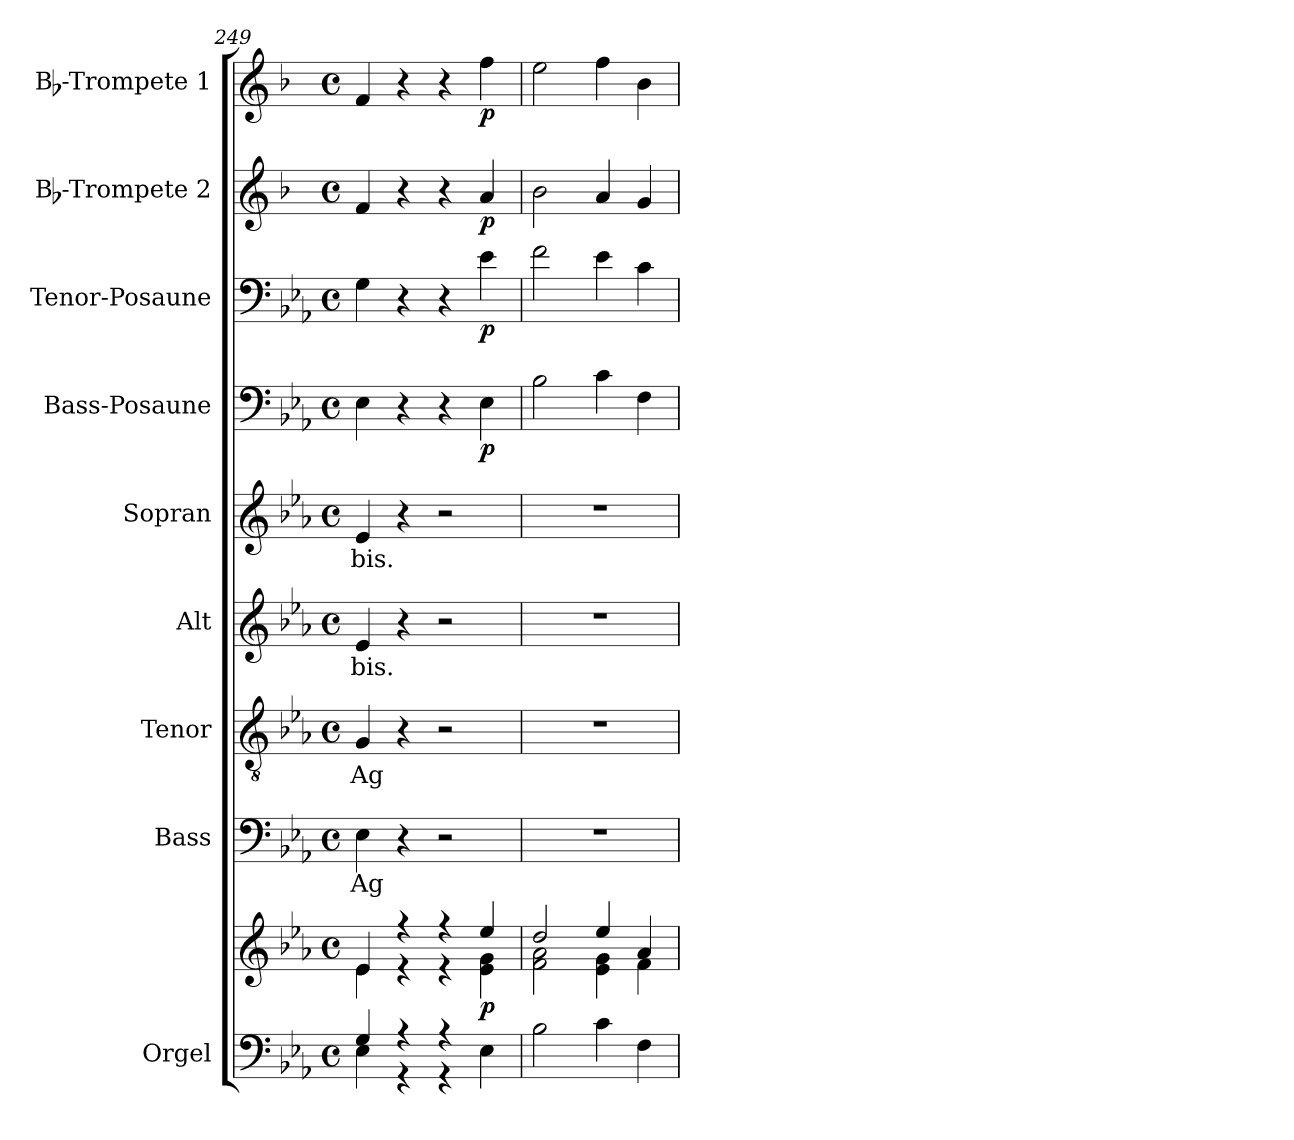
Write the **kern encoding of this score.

**kern	**kern	**dynam	**kern	**text	**kern	**text	**kern	**text	**kern	**text	**kern	**dynam	**kern	**dynam	**kern	**dynam	**kern	**dynam
*part9	*part9	*part9	*part8	*part8	*part7	*part7	*part6	*part6	*part5	*part5	*part4	*part4	*part3	*part3	*part2	*part2	*part1	*part1
*staff10	*staff9	*staff9/10	*staff8	*staff8	*staff7	*staff7	*staff6	*staff6	*staff5	*staff5	*staff4	*staff4	*staff3	*staff3	*staff2	*staff2	*staff1	*staff1
*I"Orgel	*	*	*I"Bass	*	*I"Tenor	*	*I"Alt	*	*I"Sopran	*	*I"Bass-Posaune	*	*I"Tenor-Posaune	*	*I"Bb-Trompete 2	*	*I"Bb-Trompete 1	*
*I'Org.	*	*	*I'B.	*	*I'T.	*	*I'A.	*	*I'S.	*	*I'B. Pos.	*	*I'T. Pos.	*	*I'Trp. 2	*	*I'Trp. 1	*
!!LO:PB:g=z
*clefF4	*clefG2	*	*clefF4	*	*clefGv2	*	*clefG2	*	*clefG2	*	*clefF4	*	*clefF4	*	*clefG2	*	*clefG2	*
*	*	*	*	*	*	*	*	*	*	*	*	*	*	*	*ITrd1c2	*	*ITrd1c2	*
*k[b-e-a-]	*k[b-e-a-]	*	*k[b-e-a-]	*	*k[b-e-a-]	*	*k[b-e-a-]	*	*k[b-e-a-]	*	*k[b-e-a-]	*	*k[b-e-a-]	*	*k[b-e-a-]	*	*k[b-e-a-]	*
*E-:	*E-:	*	*E-:	*	*E-:	*	*E-:	*	*E-:	*	*E-:	*	*E-:	*	*E-:	*	*E-:	*
*M4/4	*M4/4	*	*M4/4	*	*M4/4	*	*M4/4	*	*M4/4	*	*M4/4	*	*M4/4	*	*M4/4	*	*M4/4	*
*met(c)	*met(c)	*	*met(c)	*	*met(c)	*	*met(c)	*	*met(c)	*	*met(c)	*	*met(c)	*	*met(c)	*	*met(c)	*
=249	=249	=249	=249	=249	=249	=249	=249	=249	=249	=249	=249	=249	=249	=249	=249	=249	=249	=249
*^	*^	*	*	*	*	*	*	*	*	*	*	*	*	*	*	*	*	*
!	!	!	!	!	!	!LO:LY:b	!	!LO:LY:b	!	!LO:LY:b	!	!LO:LY:b	!	!	!	!	!	!	!	!
4G/	4E-\	4e-/	4e-\	.	4E-\	Ag-	4G/	Ag-	4e-/	-bis.	4e-/	-bis.	4E-\	.	4G\	.	4e-/	.	4e-/	.
4r	4r	4r	4r	.	4r	.	4r	.	4r	.	4r	.	4r	.	4r	.	4r	.	4r	.
4r	4r	4r	4r	.	2r	.	2r	.	2r	.	2r	.	4r	.	4r	.	4r	.	4r	.
!	!	!	!	!LO:DY:b	!	!	!	!	!	!	!	!	!	!LO:DY:b	!	!LO:DY:b	!	!LO:DY:b	!	!LO:DY:b
4ryy	4E-\	4ee-/	4e-\ 4g\	p	.	.	.	.	.	.	.	.	4E-\	p	4e-\	p	4g/	p	4ee-\	p
*v	*v	*	*	*	*	*	*	*	*	*	*	*	*	*	*	*	*	*	*	*
=250	=250	=250	=250	=250	=250	=250	=250	=250	=250	=250	=250	=250	=250	=250	=250	=250	=250	=250	=250
2B-\	2dd/	2f\ 2a-\	.	1r	.	1r	.	1r	.	1r	.	2B-\	.	2f\	.	2a-\	.	2dd\	.
4c\	4ee-/	4e-\ 4g\	.	.	.	.	.	.	.	.	.	4c\	.	4e-\	.	4g/	.	4ee-\	.
4F\	4a-/	4f\	.	.	.	.	.	.	.	.	.	4F\	.	4c\	.	4f/	.	4a-\	.
*	*v	*v	*	*	*	*	*	*	*	*	*	*	*	*	*	*	*	*	*
=	=	=	=	=	=	=	=	=	=	=	=	=	=	=	=	=	=	=
*-	*-	*-	*-	*-	*-	*-	*-	*-	*-	*-	*-	*-	*-	*-	*-	*-	*-	*-
